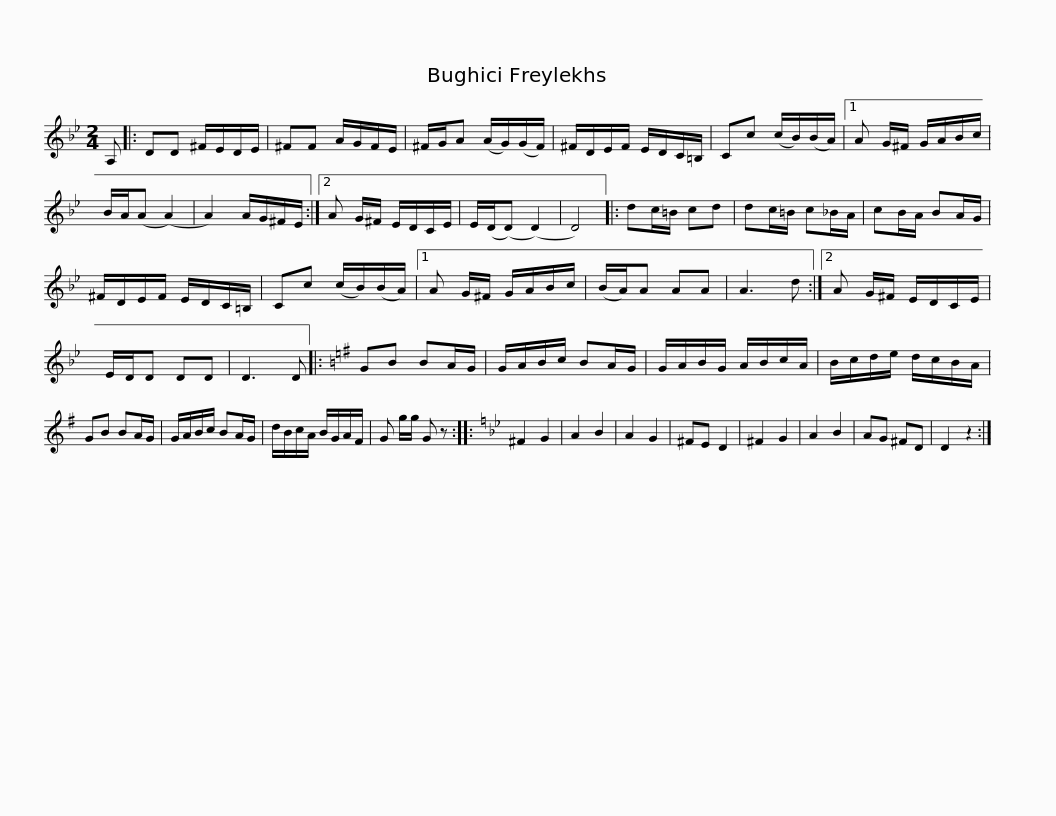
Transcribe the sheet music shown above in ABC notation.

X:1
L:1/8
M:2/4
I:linebreak $
K:Gmin
V:1 treble
V:1
 A, |: DD ^F/E/D/E/ | ^FF A/G/F/E/ | ^F/G/A (A/G/)(G/F/) | ^F/D/E/F/ E/D/C/=B,/ | %5
 Cc (c/B/)(B/A/) |1 A G/^F/ G/A/B/c/ |$ B/A/(A (A2) | A2) A/G/^F/E/ :|2 A G/^F/ E/D/C/E/ | %10
 E/(D/(D) (D2) | D4) |: dc/=B/ cd | dc/=B/ c_B/A/ | cB/A/ BA/G/ |$ %15
 ^F/D/E/F/ E/D/C/=B,/ | Cc (c/B/)(B/A/) |1 A G/^F/ G/A/B/c/ | (B/A/)A AA | A3 d :|2 %20
 A G/^F/ E/D/C/E/ | E/D/D DD |$ D3 D |:[K:G] GB BA/G/ | G/A/B/c/ BA/G/ | %25
 G/A/B/G/ A/B/c/A/ | B/c/d/e/ d/c/B/A/ | GB BA/G/ | G/A/B/c/ BA/G/ |$ d/B/c/A/ B/G/A/F/ | %30
 G g/g/ G z ::[K:Gmin] ^F2 G2 | A2 B2 | A2 G2 | ^FE D2 | %35
 ^F2 G2 | A2 B2 | AG ^FD | D2 z2 :| %39
